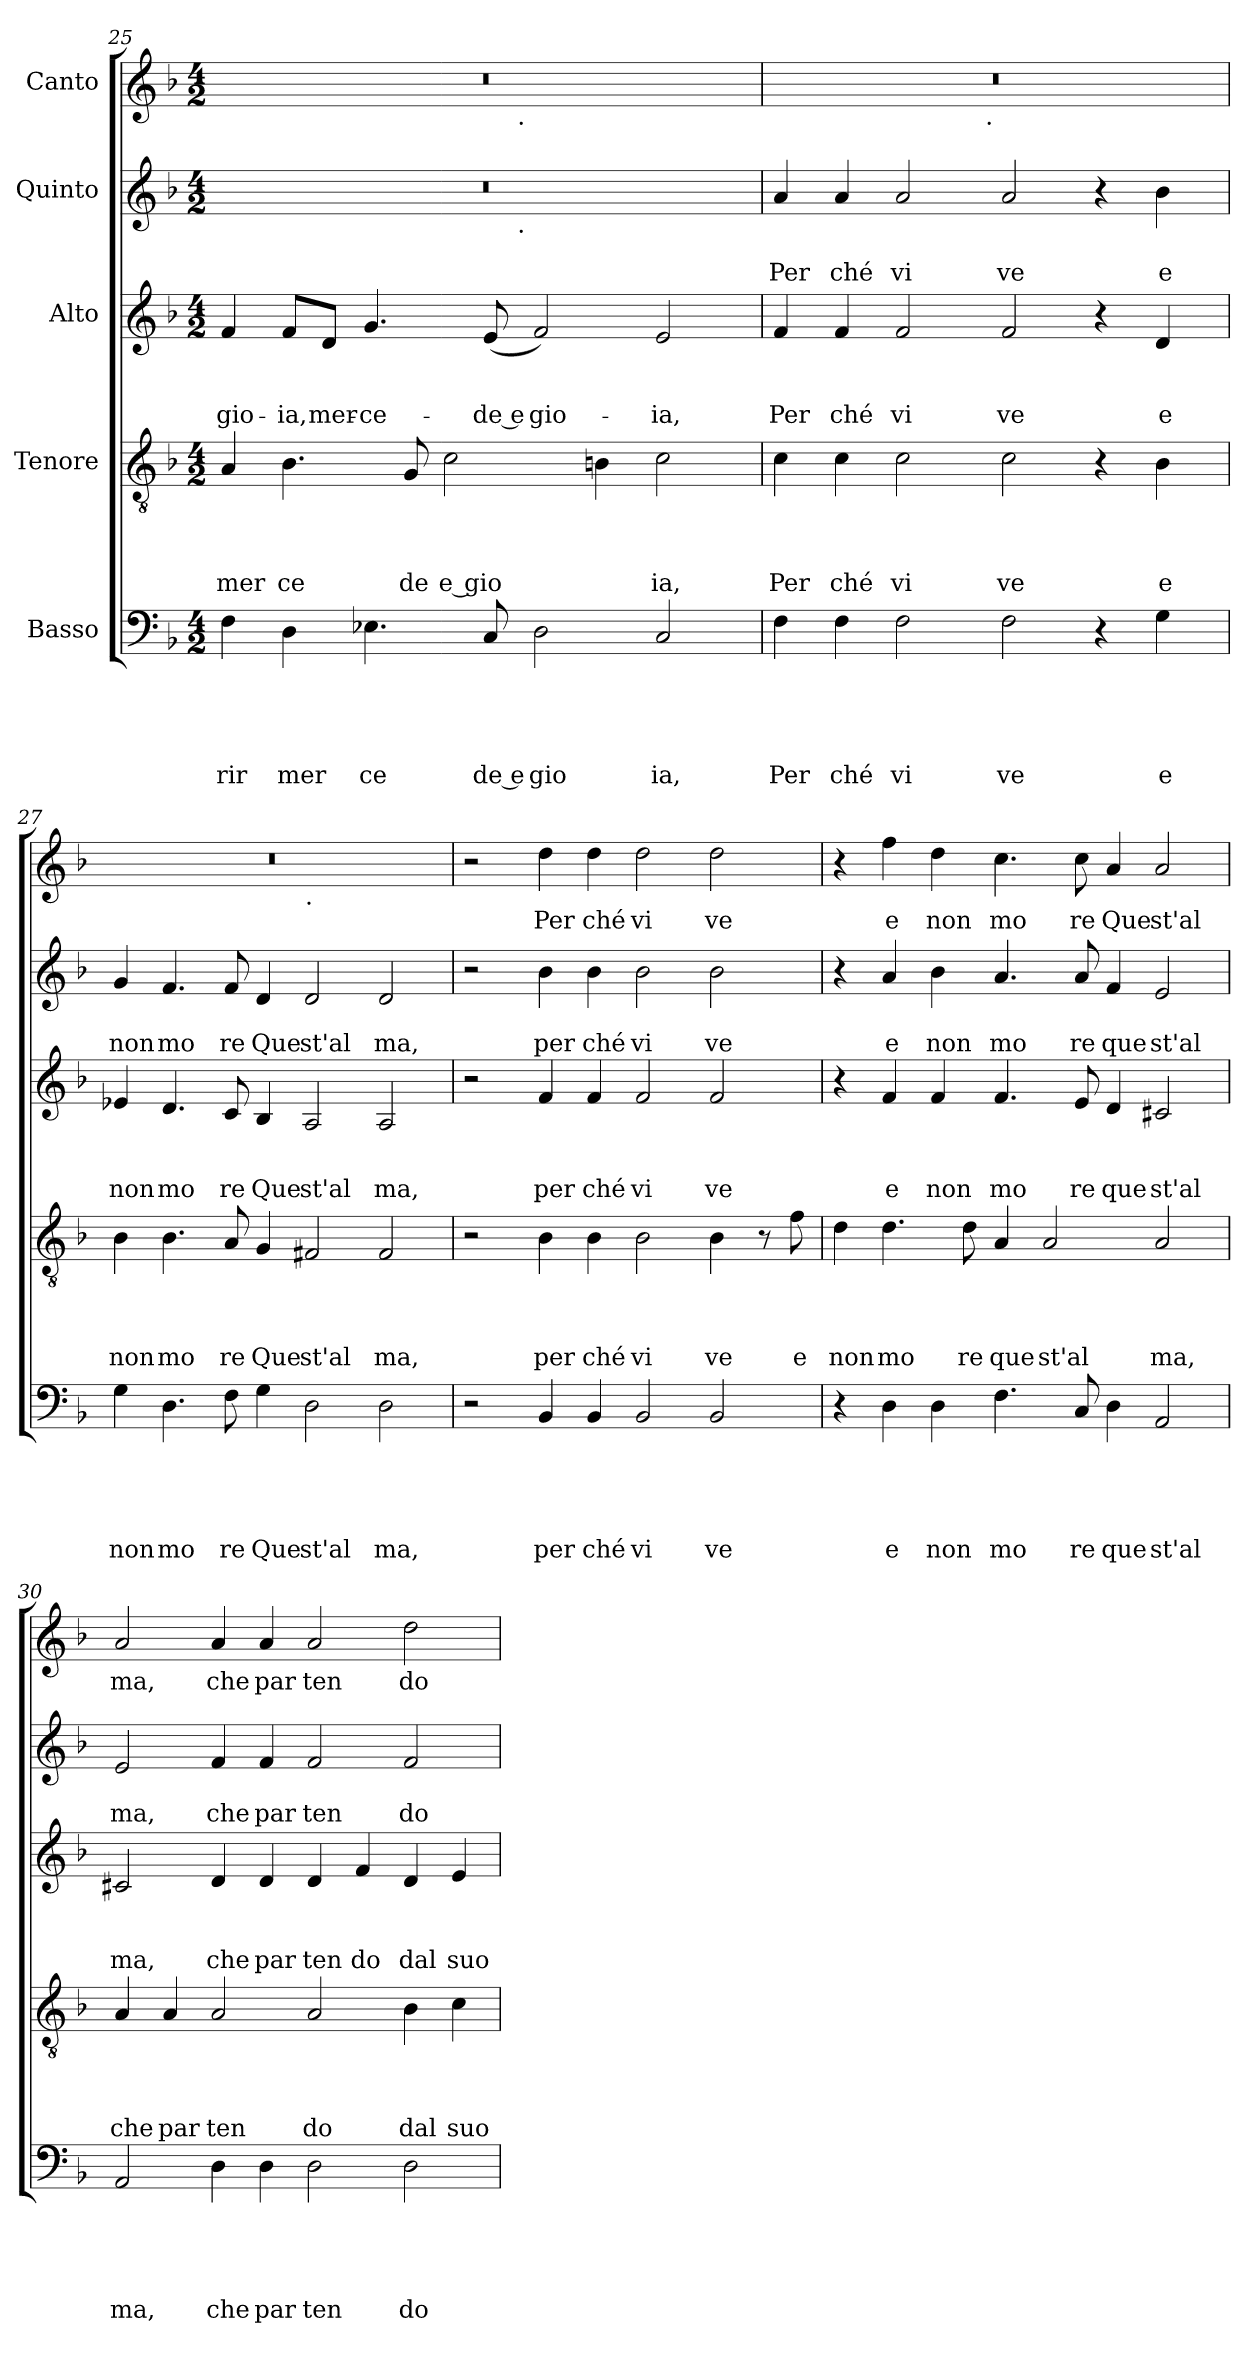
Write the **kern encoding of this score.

**kern	**text	**text	**text	**text	**text	**kern	**text	**text	**text	**text	**kern	**text	**text	**text	**kern	**text	**text	**kern	**text
*part5	*part5	*part5	*part5	*part5	*part5	*part4	*part4	*part4	*part4	*part4	*part3	*part3	*part3	*part3	*part2	*part2	*part2	*part1	*part1
*staff5	*staff5	*staff5	*staff5	*staff5	*staff5	*staff4	*staff4	*staff4	*staff4	*staff4	*staff3	*staff3	*staff3	*staff3	*staff2	*staff2	*staff2	*staff1	*staff1
*I"Basso	*	*	*	*	*	*I"Tenore	*	*	*	*	*I"Alto	*	*	*	*I"Quinto	*	*	*I"Canto	*
*clefF4	*	*	*	*	*	*clefGv2	*	*	*	*	*clefG2	*	*	*	*clefG2	*	*	*clefG2	*
*k[b-]	*	*	*	*	*	*k[b-]	*	*	*	*	*k[b-]	*	*	*	*k[b-]	*	*	*k[b-]	*
*F:	*	*	*	*	*	*F:	*	*	*	*	*F:	*	*	*	*F:	*	*	*F:	*
*M4/2	*	*	*	*	*	*M4/2	*	*	*	*	*M4/2	*	*	*	*M4/2	*	*	*M4/2	*
=25	=25	=25	=25	=25	=25	=25	=25	=25	=25	=25	=25	=25	=25	=25	=25	=25	=25	=25	=25
!	!	!	!	!	!LO:LY:b	!	!	!	!	!LO:LY:b	!	!	!	!LO:LY:b	!	!	!	!	!
*	*	*	*	*	*	*	*	*	*	*	*	*	*	*	*^	*	*	*^	*
4F\	.	.	.	.	rir	4A/	.	.	.	mer	4f/	.	.	gio-	0r	2ryy	.	.	0r	2ryy	.
!	!	!	!	!	!LO:LY:b	!	!	!	!	!LO:LY:b	!	!	!	!LO:LY:b	!	!	!	!	!	!	!
4D\	.	.	.	.	mer	4.B-\	.	.	.	ce	8f/L	.	.	-ia,	.	.	.	.	.	.	.
!	!	!	!	!	!	!	!	!	!	!	!	!	!	!LO:LY:b	!	!	!	!	!	!	!
.	.	.	.	.	.	.	.	.	.	.	8d/J	.	.	mer-	.	.	.	.	.	.	.
!	!	!	!	!	!LO:LY:b	!	!	!	!	!	!	!	!	!LO:LY:b	!	!	!	!	!	!	!
4.E-X\	.	.	.	.	ce	.	.	.	.	.	4.g/	.	.	-ce-	.	4...ryy	.	.	.	4...ryy	.
!	!	!	!	!	!	!	!	!	!	!LO:LY:b:rj	!	!	!	!	!	!	!	!	!	!	!
.	.	.	.	.	.	8G/	.	.	.	de	.	.	.	.	.	.	.	.	.	.	.
!	!	!	!	!	!	!	!	!	!	!LO:LY:b:rj	!	!	!	!	!	!	!	!	!	!	!
.	.	.	.	.	.	2c\	.	.	.	e gio	.	.	.	.	.	.	.	.	.	.	.
!	!	!	!	!	!LO:LY:b:rj	!	!	!	!	!	!	!	!	!LO:LY:b:rj	!	!	!	!	!	!	!
8C/	.	.	.	.	de e	.	.	.	.	.	(<8e/	.	.	-de e	.	.	.	.	.	.	.
!	!	!	!	!	!	!	!	!	!	!	!	!	!	!	!	!	!	!	!	!LO:TX:b:t=.	!
!	!	!	!	!	!	!	!	!	!	!	!	!	!	!	!	!LO:TX:b:t=.	!	!	!	!	!
.	.	.	.	.	.	.	.	.	.	.	.	.	.	.	.	1ryy	.	.	.	1ryy	.
!	!	!	!	!	!LO:LY:b	!	!	!	!	!	!	!	!	!LO:LY:b	!	!	!	!	!	!	!
2D\	.	.	.	.	gio	.	.	.	.	.	2f/)	.	.	gio-	.	.	.	.	.	.	.
.	.	.	.	.	.	4Bn\	.	.	.	.	.	.	.	.	.	.	.	.	.	.	.
!	!	!	!	!	!LO:LY:b	!	!	!	!	!LO:LY:b	!	!	!	!LO:LY:b	!	!	!	!	!	!	!
2C/	.	.	.	.	ia,	2c\	.	.	.	ia,	2e/	.	.	-ia,	.	.	.	.	.	.	.
.	.	.	.	.	.	.	.	.	.	.	.	.	.	.	.	32ryy	.	.	.	32ryy	.
!!LO:LB:g=z	!!
=26	=26	=26	=26	=26	=26	=26	=26	=26	=26	=26	=26	=26	=26	=26	=26	=26	=26	=26	=26	=26	=26
!	!	!	!	!	!LO:LY:b	!	!	!	!	!LO:LY:b	!	!	!	!LO:LY:b	!	!	!	!LO:LY:b	!	!	!
*	*	*	*	*	*	*	*	*	*	*	*	*	*	*	*v	*v	*	*	*	*	*
4F\	.	.	.	.	Per	4c\	.	.	.	Per	4f/	.	.	Per	4a/	.	Per	0r	2ryy	.
!	!	!	!	!	!LO:LY:b	!	!	!	!	!LO:LY:b	!	!	!	!LO:LY:b	!	!	!LO:LY:b	!	!	!
4F\	.	.	.	.	ché	4c\	.	.	.	ché	4f/	.	.	ché	4a/	.	ché	.	.	.
!	!	!	!	!	!LO:LY:b	!	!	!	!	!LO:LY:b	!	!	!	!LO:LY:b	!	!	!LO:LY:b	!	!	!
2F\	.	.	.	.	vi	2c\	.	.	.	vi	2f/	.	.	vi	2a/	.	vi	.	4...ryy	.
!	!	!	!	!	!	!	!	!	!	!	!	!	!	!	!	!	!	!	!LO:TX:b:t=.	!
.	.	.	.	.	.	.	.	.	.	.	.	.	.	.	.	.	.	.	1ryy	.
!	!	!	!	!	!LO:LY:b	!	!	!	!	!LO:LY:b	!	!	!	!LO:LY:b	!	!	!LO:LY:b	!	!	!
2F\	.	.	.	.	ve	2c\	.	.	.	ve	2f/	.	.	ve	2a/	.	ve	.	.	.
4r	.	.	.	.	.	4r	.	.	.	.	4r	.	.	.	4r	.	.	.	.	.
!	!	!	!	!	!LO:LY:b	!	!	!	!	!LO:LY:b	!	!	!	!LO:LY:b	!	!	!LO:LY:b	!	!	!
4G\	.	.	.	.	e	4B-\	.	.	.	e	4d/	.	.	e	4b-\	.	e	.	.	.
.	.	.	.	.	.	.	.	.	.	.	.	.	.	.	.	.	.	.	32ryy	.
=27	=27	=27	=27	=27	=27	=27	=27	=27	=27	=27	=27	=27	=27	=27	=27	=27	=27	=27	=27	=27
!	!	!	!	!	!LO:LY:b	!	!	!	!	!LO:LY:b	!	!	!	!LO:LY:b	!	!	!LO:LY:b	!	!	!
4G\	.	.	.	.	non	4B-\	.	.	.	non	4e-X/	.	.	non	4g/	.	non	0r	1ryy	.
!	!	!	!	!	!LO:LY:b	!	!	!	!	!LO:LY:b	!	!	!	!LO:LY:b	!	!	!LO:LY:b	!	!	!
4.D\	.	.	.	.	mo	4.B-\	.	.	.	mo	4.d/	.	.	mo	4.f/	.	mo	.	.	.
!	!	!	!	!	!LO:LY:b	!	!	!	!	!LO:LY:b	!	!	!	!LO:LY:b	!	!	!LO:LY:b	!	!	!
8F\	.	.	.	.	re	8A/	.	.	.	re	8c/	.	.	re	8f/	.	re	.	.	.
!	!	!	!	!	!LO:LY:b	!	!	!	!	!LO:LY:b	!	!	!	!LO:LY:b	!	!	!LO:LY:b	!	!	!
4G\	.	.	.	.	Que	4G/	.	.	.	Que	4B-/	.	.	Que	4d/	.	Que	.	.	.
!	!	!	!	!	!	!	!	!	!	!	!	!	!	!	!	!	!	!	!LO:TX:b:t=.	!
!	!	!	!	!	!LO:LY:b	!	!	!	!	!LO:LY:b	!	!	!	!LO:LY:b	!	!	!LO:LY:b	!	!	!
2D\	.	.	.	.	st'al	2F#X/	.	.	.	st'al	2A/	.	.	st'al	2d/	.	st'al	.	1ryy	.
!	!	!	!	!	!LO:LY:b	!	!	!	!	!LO:LY:b	!	!	!	!LO:LY:b	!	!	!LO:LY:b	!	!	!
2D\	.	.	.	.	ma,	2F#/	.	.	.	ma,	2A/	.	.	ma,	2d/	.	ma,	.	.	.
*	*	*	*	*	*	*	*	*	*	*	*	*	*	*	*	*	*	*v	*v	*
=28	=28	=28	=28	=28	=28	=28	=28	=28	=28	=28	=28	=28	=28	=28	=28	=28	=28	=28	=28
2r	.	.	.	.	.	2r	.	.	.	.	2r	.	.	.	2r	.	.	2r	.
!	!	!	!	!	!LO:LY:b	!	!	!	!	!LO:LY:b	!	!	!	!LO:LY:b	!	!	!LO:LY:b	!	!LO:LY:b
4BB-/	.	.	.	.	per	4B-\	.	.	.	per	4f/	.	.	per	4b-\	.	per	4dd\	Per
!	!	!	!	!	!LO:LY:b	!	!	!	!	!LO:LY:b	!	!	!	!LO:LY:b	!	!	!LO:LY:b	!	!LO:LY:b
4BB-/	.	.	.	.	ché	4B-\	.	.	.	ché	4f/	.	.	ché	4b-\	.	ché	4dd\	ché
!	!	!	!	!	!LO:LY:b	!	!	!	!	!LO:LY:b	!	!	!	!LO:LY:b	!	!	!LO:LY:b	!	!LO:LY:b
2BB-/	.	.	.	.	vi	2B-\	.	.	.	vi	2f/	.	.	vi	2b-\	.	vi	2dd\	vi
!	!	!	!	!	!LO:LY:b	!	!	!	!	!LO:LY:b	!	!	!	!LO:LY:b	!	!	!LO:LY:b	!	!LO:LY:b
2BB-/	.	.	.	.	ve	4B-\	.	.	.	ve	2f/	.	.	ve	2b-\	.	ve	2dd\	ve
.	.	.	.	.	.	8r	.	.	.	.	.	.	.	.	.	.	.	.	.
!	!	!	!	!	!	!	!	!	!	!LO:LY:b	!	!	!	!	!	!	!	!	!
.	.	.	.	.	.	8f\	.	.	.	e	.	.	.	.	.	.	.	.	.
=29	=29	=29	=29	=29	=29	=29	=29	=29	=29	=29	=29	=29	=29	=29	=29	=29	=29	=29	=29
!	!	!	!	!	!	!	!	!	!	!LO:LY:b	!	!	!	!	!	!	!	!	!
4r	.	.	.	.	.	4d\	.	.	.	non	4r	.	.	.	4r	.	.	4r	.
!	!	!	!	!	!LO:LY:b	!	!	!	!	!LO:LY:b	!	!	!	!LO:LY:b	!	!	!LO:LY:b	!	!LO:LY:b
4D\	.	.	.	.	e	4.d\	.	.	.	mo	4f/	.	.	e	4a/	.	e	4ff\	e
!	!	!	!	!	!LO:LY:b	!	!	!	!	!	!	!	!	!LO:LY:b	!	!	!LO:LY:b	!	!LO:LY:b
4D\	.	.	.	.	non	.	.	.	.	.	4f/	.	.	non	4b-\	.	non	4dd\	non
!	!	!	!	!	!	!	!	!	!	!LO:LY:b	!	!	!	!	!	!	!	!	!
.	.	.	.	.	.	8d\	.	.	.	re	.	.	.	.	.	.	.	.	.
!	!	!	!	!	!LO:LY:b	!	!	!	!	!LO:LY:b	!	!	!	!LO:LY:b	!	!	!LO:LY:b	!	!LO:LY:b
4.F\	.	.	.	.	mo	4A/	.	.	.	que	4.f/	.	.	mo	4.a/	.	mo	4.cc\	mo
!	!	!	!	!	!	!	!	!	!	!LO:LY:b	!	!	!	!	!	!	!	!	!
.	.	.	.	.	.	2A/	.	.	.	st'al	.	.	.	.	.	.	.	.	.
!	!	!	!	!	!LO:LY:b	!	!	!	!	!	!	!	!	!LO:LY:b	!	!	!LO:LY:b	!	!LO:LY:b
8C/	.	.	.	.	re	.	.	.	.	.	8e/	.	.	re	8a/	.	re	8cc\	re
!	!	!	!	!	!LO:LY:b	!	!	!	!	!	!	!	!	!LO:LY:b	!	!	!LO:LY:b	!	!LO:LY:b
4D\	.	.	.	.	que	.	.	.	.	.	4d/	.	.	que	4f/	.	que	4a/	Que
!	!	!	!	!	!LO:LY:b	!	!	!	!	!LO:LY:b	!	!	!	!LO:LY:b	!	!	!LO:LY:b	!	!LO:LY:b
2AA/	.	.	.	.	st'al	2A/	.	.	.	ma,	2c#X/	.	.	st'al	2e/	.	st'al	2a/	st'al
=30	=30	=30	=30	=30	=30	=30	=30	=30	=30	=30	=30	=30	=30	=30	=30	=30	=30	=30	=30
!	!	!	!	!	!LO:LY:b	!	!	!	!	!LO:LY:b	!	!	!	!LO:LY:b	!	!	!LO:LY:b	!	!LO:LY:b
2AA/	.	.	.	.	ma,	4A/	.	.	.	che	2c#X/	.	.	ma,	2e/	.	ma,	2a/	ma,
!	!	!	!	!	!	!	!	!	!	!LO:LY:b	!	!	!	!	!	!	!	!	!
.	.	.	.	.	.	4A/	.	.	.	par	.	.	.	.	.	.	.	.	.
!	!	!	!	!	!LO:LY:b	!	!	!	!	!LO:LY:b	!	!	!	!LO:LY:b	!	!	!LO:LY:b	!	!LO:LY:b
4D\	.	.	.	.	che	2A/	.	.	.	ten	4d/	.	.	che	4f/	.	che	4a/	che
!	!	!	!	!	!LO:LY:b	!	!	!	!	!	!	!	!	!LO:LY:b	!	!	!LO:LY:b	!	!LO:LY:b
4D\	.	.	.	.	par	.	.	.	.	.	4d/	.	.	par	4f/	.	par	4a/	par
!	!	!	!	!	!LO:LY:b	!	!	!	!	!LO:LY:b	!	!	!	!LO:LY:b	!	!	!LO:LY:b	!	!LO:LY:b
2D\	.	.	.	.	ten	2A/	.	.	.	do	4d/	.	.	ten	2f/	.	ten	2a/	ten
!	!	!	!	!	!	!	!	!	!	!	!	!	!	!LO:LY:b	!	!	!	!	!
.	.	.	.	.	.	.	.	.	.	.	4f/	.	.	do	.	.	.	.	.
!	!	!	!	!	!LO:LY:b	!	!	!	!	!LO:LY:b	!	!	!	!LO:LY:b	!	!	!LO:LY:b	!	!LO:LY:b
2D\	.	.	.	.	do	4B-\	.	.	.	dal	4d/	.	.	dal	2f/	.	do	2dd\	do
!	!	!	!	!	!	!	!	!	!	!LO:LY:b	!	!	!	!LO:LY:b	!	!	!	!	!
.	.	.	.	.	.	4c\	.	.	.	suo	4e/	.	.	suo	.	.	.	.	.
=	=	=	=	=	=	=	=	=	=	=	=	=	=	=	=	=	=	=	=
*-	*-	*-	*-	*-	*-	*-	*-	*-	*-	*-	*-	*-	*-	*-	*-	*-	*-	*-	*-
